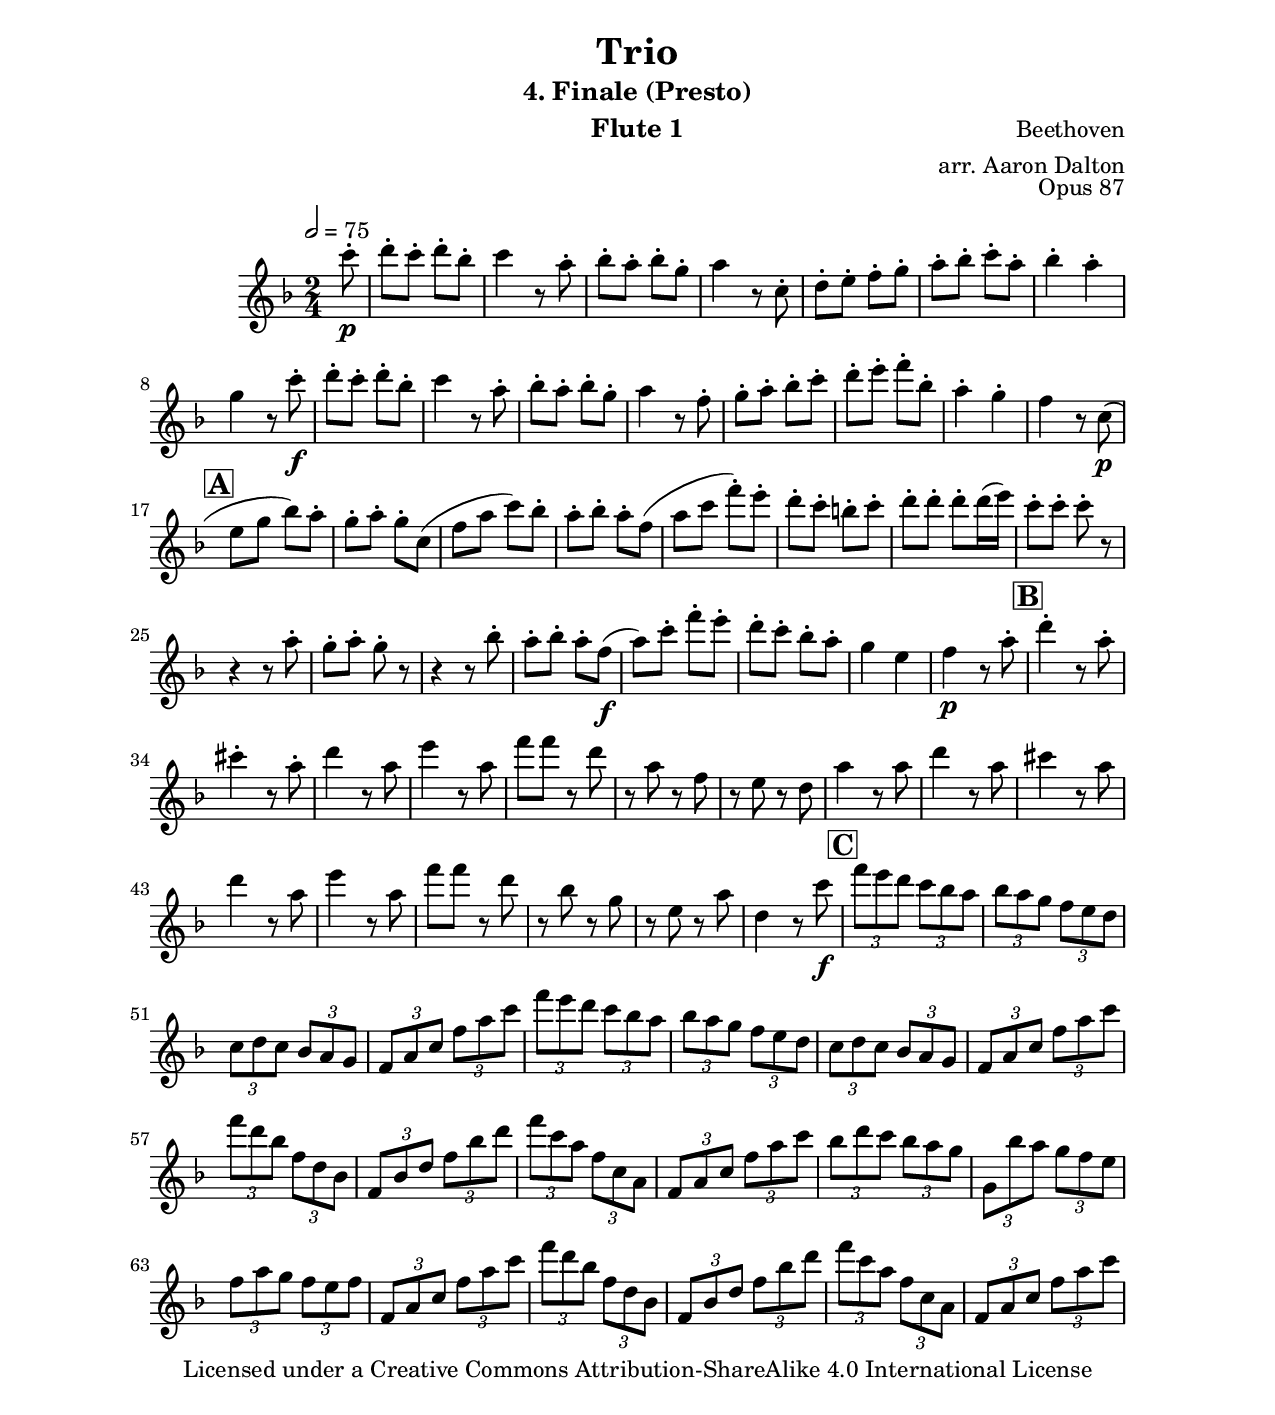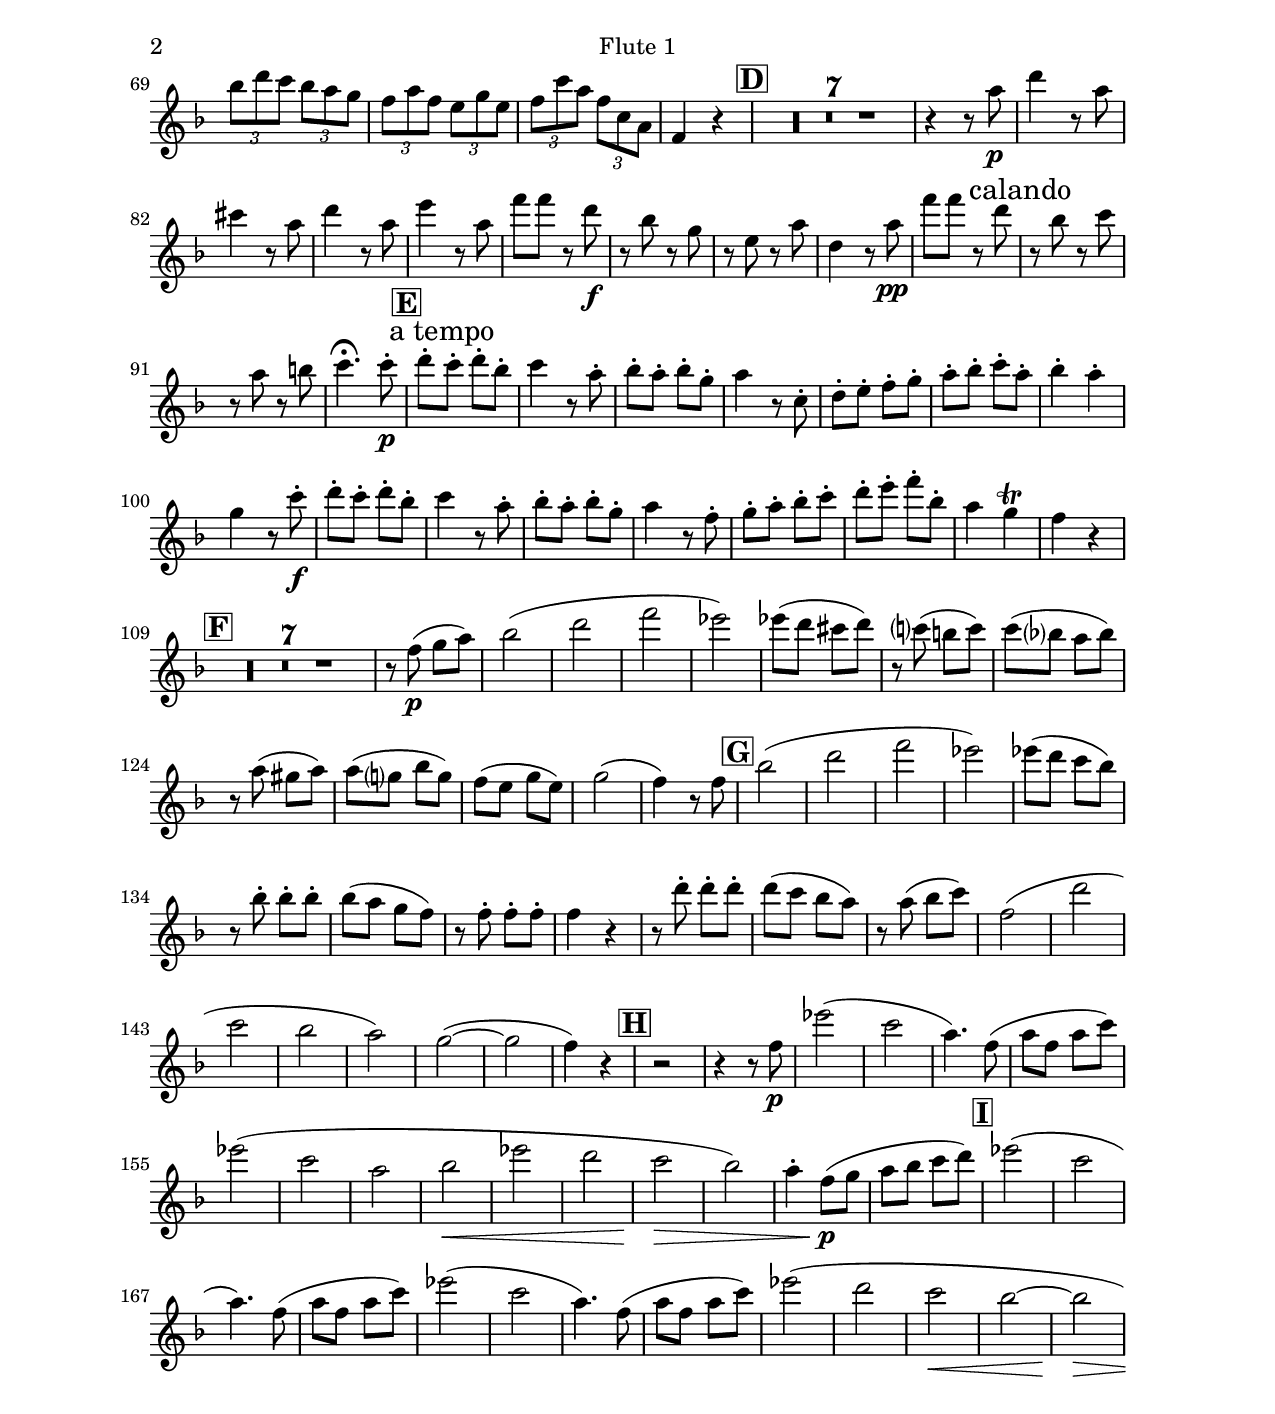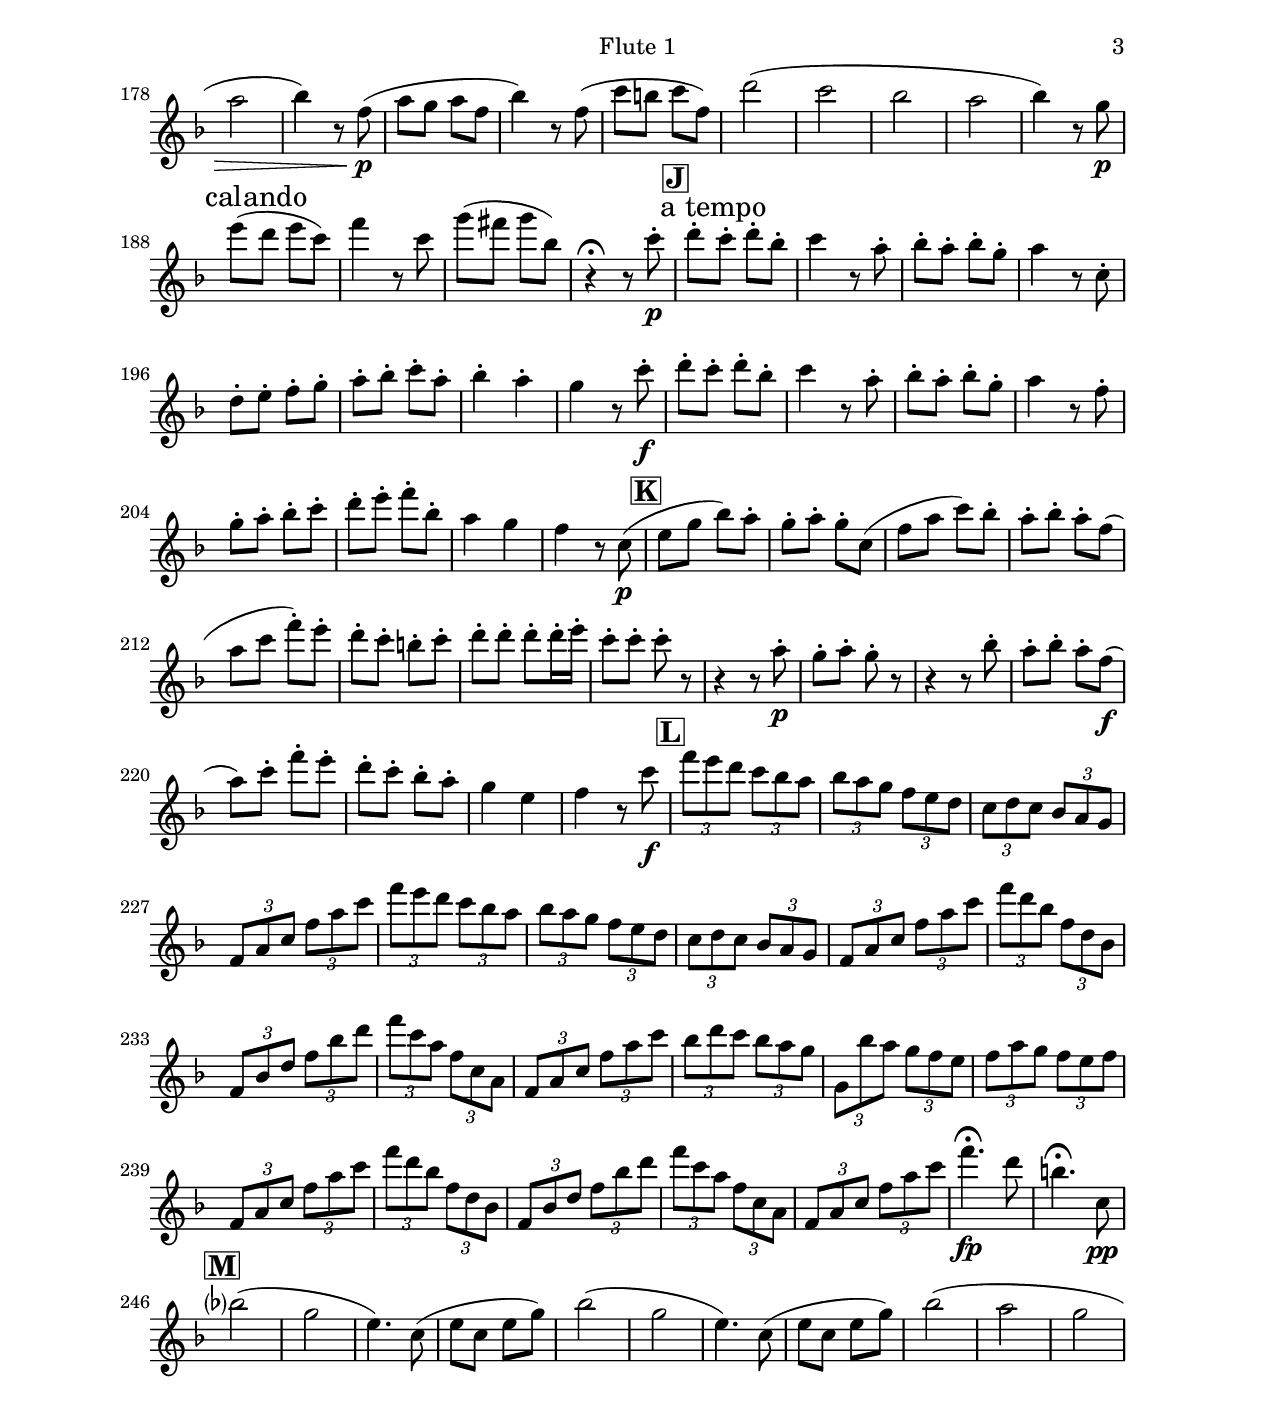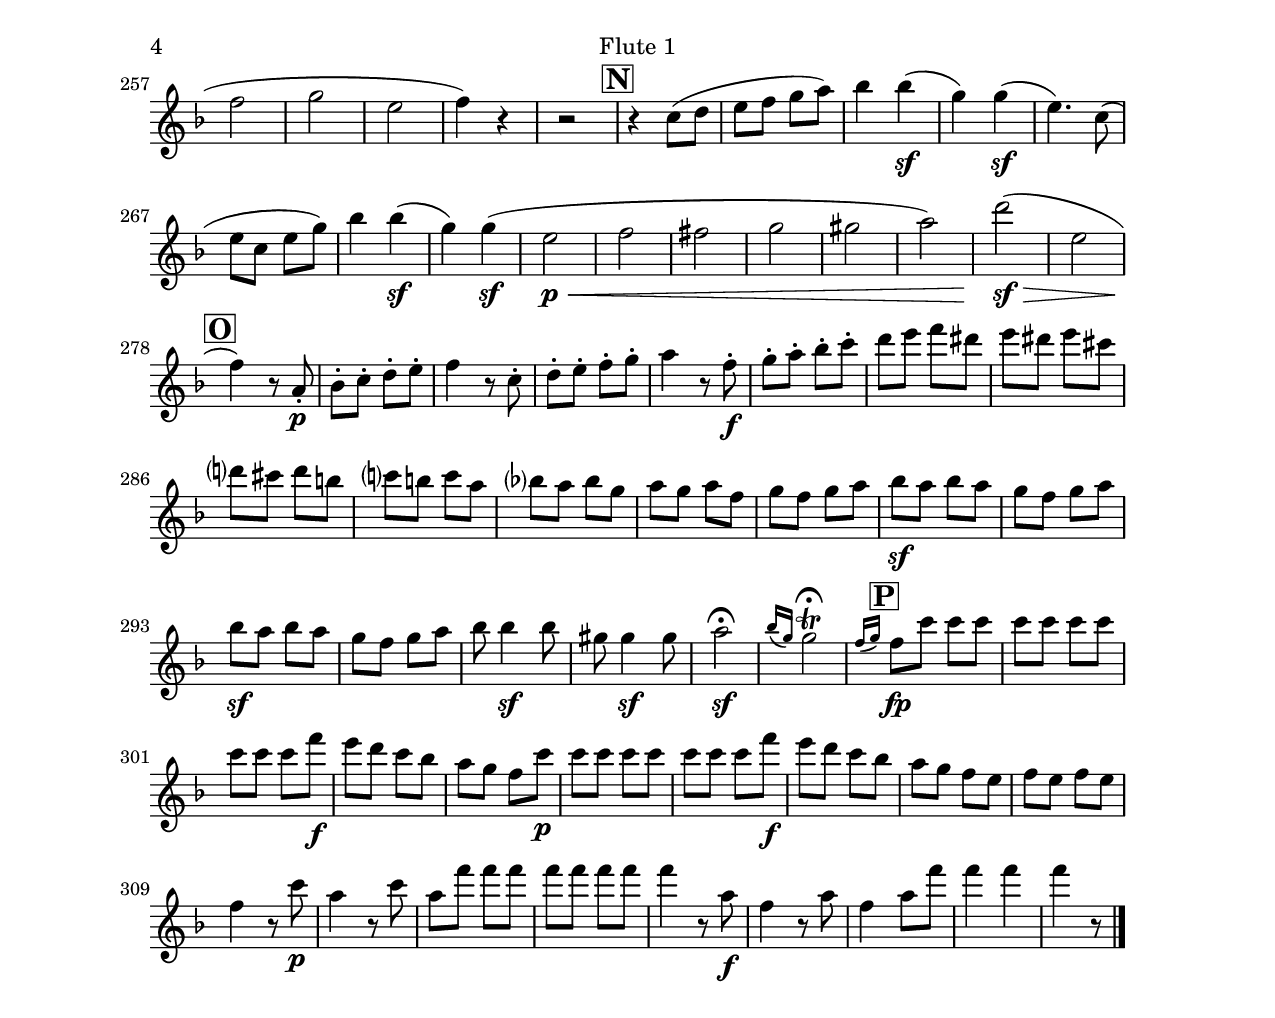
\version "2.20.0"

oneNotes = \relative c''' {
    \time 2/4
    \key c \major
    \tempo 2 = 75
    \clef "treble"

    \set Score.markFormatter = #format-mark-box-alphabet
    \accidentalStyle Score.modern-cautionary
    \compressFullBarRests

    % Bars 1-9
    \partial 8 g8-.\p |
    a-. g-. a-. f-. |
    g4 r8 e-. |
    f-. e-. f-. d-. |
    e4 r8 g,-. |
    a-. b-. c-. d-. |
    e-. f-. g-. e-. |
    f4-. e-. |
    d r8 g8-.\f |
    a-. g-. a-. f-. 

    % Bars 10-18
    g4 r8 e-. |
    f-. e-. f-. d-. |
    e4 r8 c-. |
    d-. e-. f-. g-. |
    a-. b-. c-. f,-. |
    e4-. d-. |
    c r8 g8(\p | \mark \default
    b d f) e-. |
    d-. e-. d-. g,( |
    
    % Bars 19-27
    c8 e g) f-. |
    e-. f-. e-. c( |
    e g c-.) b-. |
    a-. g-. fis-. g-. |
    a-. a-. a-. a16( b) |
    g8-. g-. g-. r |
    r4 r8 e-. |
    d-. e-. d-. r |
    r4 r8 f-. |

    % Bars 28-36
    e-. f-. e-. c(\f |
    e) g-. c-. b-. |
    a-. g-. f-. e-. |
    d4 b |
    c\p r8 e-. | \mark \default
    a4-. r8 e-. |
    gis4-. r8 e-. |
    a4 r8 e8 |
    b'4 r8 e,8 |

    % Bars 37-45
    c'8 c r a |
    r e r c |
    r b r a |
    e'4 r8 e |
    a4 r8 e |
    gis 4 r8 e |
    a4 r8 e |
    b'4 r8 e, |
    c'8 c r a |

    % Bars 46-52
    r8 f r d |
    r b r e |
    a,4 r8 g'\f | \mark \default
    \tuplet 3/2 4 { c b a g f e |
    f e d c b a |
    g a g f e d |
    c e g c e g |
    
    % Bars 53-59
    c b a g f e |
    f e d c b a |
    g a g f e d |
    c e g c e g |
    c a f c a f |
    c f a c f a |
    c g e c g e |
    
    % Bars 60-66
    c e g c e g |
    f a g f e d |
    d, f' e d c b |
    c e d c b c |
    c, e g c e g |
    c a f c a f |
    c f a c f a |
    
    % Bars 67-79
    c g e c g e |
    c e g c e g |
    f a g f e d |
    c e c b d b |
    c g' e c g e } |
    c4 r | \mark \default
    R2*7

    % Bars 80-88
    r4 r8 e'8\p |
    a4 r8 e8 |
    gis4 r8 e |
    a4 r8 e |
    b'4 r8 e,8 |
    c' c r a\f |
    r f r d |
    r b r e |
    a,4 r8 e'8\pp |

    % Bars 89-97
    c'8 c r a |
    \mark "calando" r f r g |
    r e r fis |
    g4.\fermata g8-.\p | \mark \default
    a8-. \mark "a tempo" g-. a-. f-.  |
    g4 r8 e-. |
    f-. e-. f-. d-. |
    e4 r8 g,-. |
    a-. b-. c-. d-. |

    % Bars 98-106
    e8-. f-. g-. e-. |
    f4-. e-. |
    d r8 g8-.\f |
    a-. g-. a-. f-. |
    g4 r8 e-. |
    f-. e-. f-. d-. |
    e4 r8 c-. |
    d-. e-. f-. g-. |
    a-. b-. c-. f,-. |

    % Bars 107-122
    e4 d\trill |
    c r | \mark \default
    R2*7
    r8 c8(\p d e) |
    f2( |
    a |
    c |
    bes) |
    bes8( a gis a) |
    r g( fis g) |

    % Bars 123-132
    g8( f e f) |
    r e( dis e) |
    e( d f d) |
    c( b d b) |
    d2( |
    c4) r8 c | \mark \default
    f2( |
    a |
    c | 
    bes) |

    % Bars 133-143
    bes8( a g f) |
    r f-. f-. f-. |
    f( e d c) |
    r c-. c-. c-. |
    c4 r |
    r8 a'-. a-. a-. |
    a( g f e) |
    r e( f g) |
    c,2( |
    a' |
    g |

    % Bars 144-158
    f |
    e) |
    d2~( |
    d2 |
    c4) r | \mark \default
    r2 |
    r4 r8 c\p |
    bes'2( |
    g |
    e4.) c8( |
    e c e g) |
    bes2( |
    g |
    e |
    f\< |
    
    % Bars 159-171
    bes |
    a |
    g\> |
    f) |
    e4-. c8(\p d |
    e f g a) | \mark \default
    bes2( |
    g |
    e4.) c8( |
    e c e g) |
    bes2( |
    g |
    e4.) c8( |
    
    % Bars 172-184
    e8 c e g) |
    bes2( |
    a |
    g\< |
    f~ |
    f\> |
    e |
    f4) r8 c8(\p |
    e d e c |
    f4) r8 c( |
    g' fis g c,) |
    a'2( |
    g |
    
    % Bars 185-194
    f |
    e |
    f4) r8 d8\p |
    b'( \mark "calando" a b g) |
    c4 r8 g |
    d'( cis d f,) |
    r4\fermata r8 g-.\p | \mark \default
    a-.\mark "a tempo" g-. a-. f-. |
    g4 r8 e-. |
    f-. e-. f-. d-. |

    % Bars 195-204
    e4 r8 g,-. |
    a-. b-. c-. d-. |
    e-. f-. g-. e-. |
    f4-. e-. |
    d4 r8 g-.\f |
    a-. g-. a-. f-. |
    g4 r8 e-. |
    f-. e-. f-. d-. |
    e4 r8 c-. |
    d-. e-. f-. g-. |

    % Bars 205-214
    a8-. b-. c-. f,-. |
    e4 d |
    c4 r8 g8(\p | \mark \default
    b d f) e-. |
    d-. e-. d-. g,( |
    c e g) f-. |
    e-. f-. e-. c( |
    e g c-.) b-. |
    a-. g-. fis-. g-. |
    a-. a-. a-. a16-. b-. |

    % Bars 215-223
    g8-. g-. g-. r |
    r4 r8 e-.\p
    d-. e-. d-. r |
    r4 r8 f-. |
    e-. f-. e-. c(\f |
    e) g-. c-. b-. |
    a-. g-. f-. e-. |
    d4 b |
    c r8 g'\f | \mark \default

    % Bars 224-230
    \tuplet 3/2 4 {c b a g f e |
    f e d c b a |
    g a g f e d |
    c e g c e g |
    c b a g f e |
    f e d c b a |
    g a g f e d |
    
    % Bars 231-236
    c e g c e g |
    c a f c a f |
    c f a c f a |
    c g e c g e |
    c e g c e g |
    f a g f e d |
    
    % Bars 237-243
    d, f' e d c b |
    c e d c b c |
    c, e g c e g |
    c a f c a f |
    c f a c f a |
    c g e c g e |
    c e g c e g } |

    % Bars 244-257
    c4.\fermata\fp a8 |
    fis4.\fermata g,8\pp | \mark \default
    f'2( |
    d |
    b4.) g8( |
    b g b d) |
    f2( |
    d |
    b4.) g8( |
    b g b d) |
    f2( |
    e |
    d |
    c |
    
    % Bars 258-271
    d |
    b |
    c4) r |
    r2 | \mark \default
    r4 g8( a |
    b c d e) |
    f4 f(\sf |
    d) d(\sf |
    b4.) g8( |
    b g b d) |
    f4 f4(\sf |
    d) d(\sf |
    b2\p\< |
    c |
    
    % Bars 272-282
    cis |
    d |
    dis |
    e) |
    a2(\sf\> |
    b, | \mark \default
    c4)\! r8 e,8-.\p |
    f-. g-. a-. b-. |
    c4 r8 g-. |
    a-. b-. c-. d-. |
    e4 r8 c-.\f |

    % Bars 283-289
    d8-. e-. f-. g-. |
    a b c ais |
    b ais b gis |
    a gis a fis |
    g fis g e |
    f e f d |
    e d e c |

    % Bars 290-298
    d8 c d e |
    f\sf e f e |
    d c d e |
    f\sf e f e |
    d c d e |
    f8 f4\sf f8 |
    dis8 dis4\sf dis8 |
    e2\fermata\sf \grace { f16(d) } |
    d2\trill\fermata \grace { c16( d) } | \mark \default

    % Bars 299-306
    c8\fp g' g g |
    g g g g |
    g g g c\f |
    b a g f |
    e d c g'\p |
    g g g g |
    g g g c\f |
    b a g f |

    % Bars 307-END
    e d c b |
    c b c b |
    c4 r8 g'\p |
    e4 r8 g |
    e c' c c |
    c c c c |
    c4 r8 e,\f |
    c4 r8 e |
    c4 e8 c' |
    c4 c |
    c4 r8 \bar "|."
}


\paper {
  #(set-paper-size "letter")
  top-margin = 1\in
  bottom-margin = 1\in
  left-margin = 1\in
  right-margin = 1\in
}

\header {
    instrument = "Flute 1"
    title = "Trio"
    subtitle = "4. Finale (Presto)"
    opus = "Opus 87"
    composer = "Beethoven"
    arranger = "arr. Aaron Dalton"
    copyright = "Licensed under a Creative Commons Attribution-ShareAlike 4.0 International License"
}

\score
{
    %\new Staff \oneNotes
    \new Staff \transpose c f \oneNotes
    \layout {
        #(layout-set-staff-size 20)
    }
    \midi {
        \tempo 2 = 75
    }
}


